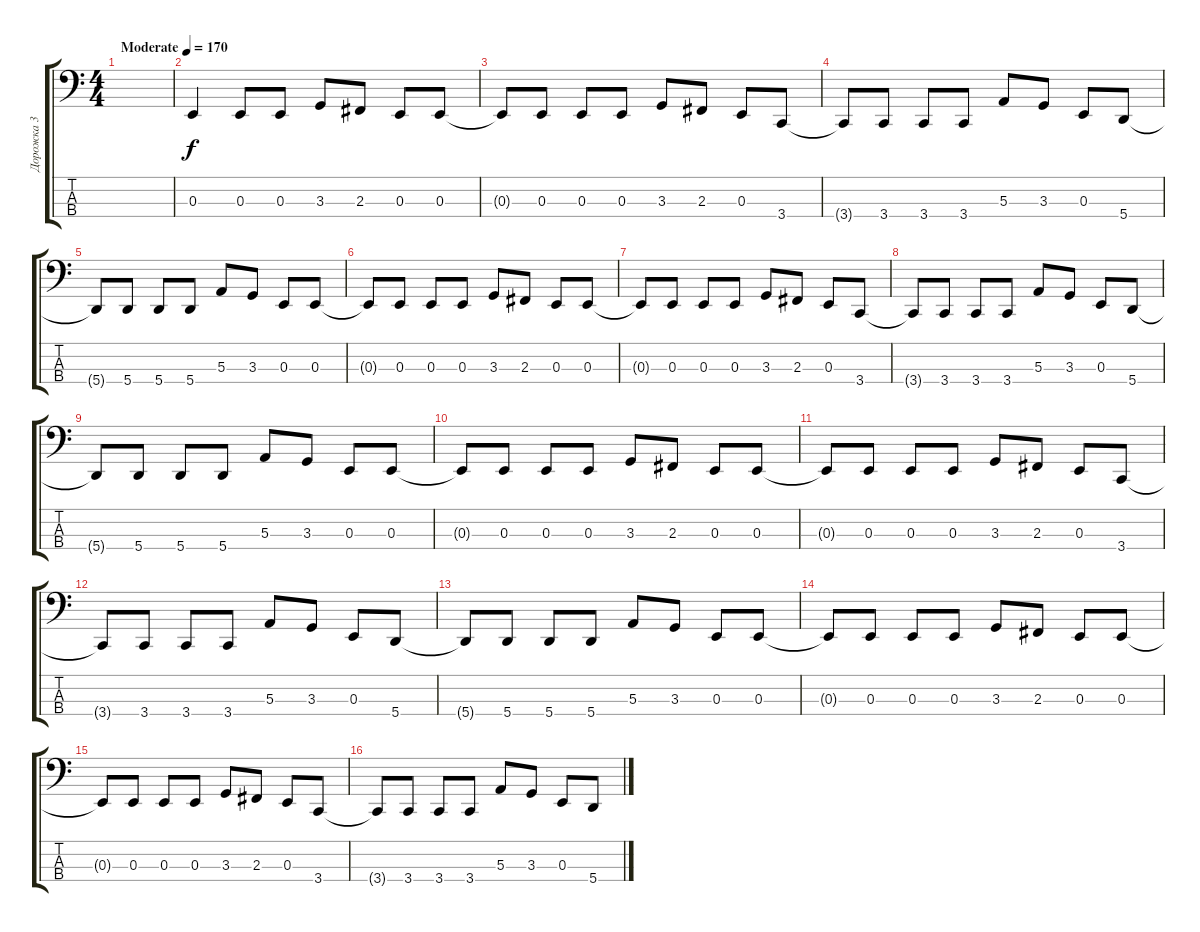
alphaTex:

\track ("Дорожка 3" "Дорожка 3") {instrument electricbassfinger}
\staff {score tabs}
\tuning (D2 A1 E1 A0) {hide}
\ts (4 4)
\tempo (170 "Moderate")
\clef f4
\ks c
|
0.3.4 0.3.8 0.3.8 3.3.8 2.3.8 0.3.8 0.3.8 |
0.3{t}.8 0.3.8 0.3.8 0.3.8 3.3.8 2.3.8 0.3.8 3.4.8 |
3.4{t}.8 3.4.8 3.4.8 3.4.8 5.3.8 3.3.8 0.3.8 5.4.8 |
5.4{t}.8 5.4.8 5.4.8 5.4.8 5.3.8 3.3.8 0.3.8 0.3.8 |
0.3{t}.8 0.3.8 0.3.8 0.3.8 3.3.8 2.3.8 0.3.8 0.3.8 |
0.3{t}.8 0.3.8 0.3.8 0.3.8 3.3.8 2.3.8 0.3.8 3.4.8 |
3.4{t}.8 3.4.8 3.4.8 3.4.8 5.3.8 3.3.8 0.3.8 5.4.8 |
5.4{t}.8 5.4.8 5.4.8 5.4.8 5.3.8 3.3.8 0.3.8 0.3.8 |
0.3{t}.8 0.3.8 0.3.8 0.3.8 3.3.8 2.3.8 0.3.8 0.3.8 |
0.3{t}.8 0.3.8 0.3.8 0.3.8 3.3.8 2.3.8 0.3.8 3.4.8 |
3.4{t}.8 3.4.8 3.4.8 3.4.8 5.3.8 3.3.8 0.3.8 5.4.8 |
5.4{t}.8 5.4.8 5.4.8 5.4.8 5.3.8 3.3.8 0.3.8 0.3.8 |
0.3{t}.8 0.3.8 0.3.8 0.3.8 3.3.8 2.3.8 0.3.8 0.3.8 |
0.3{t}.8 0.3.8 0.3.8 0.3.8 3.3.8 2.3.8 0.3.8 3.4.8 |
3.4{t}.8 3.4.8 3.4.8 3.4.8 5.3.8 3.3.8 0.3.8 5.4.8
